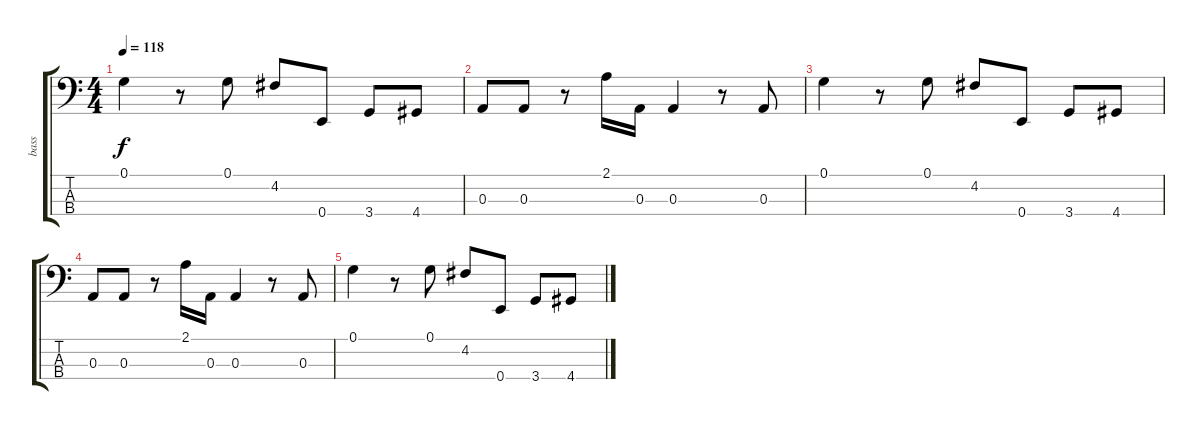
\track ("bass" "bass") {instrument electricbassfinger}
\staff {score tabs}
\tuning (G2 D2 A1 E1) {hide}
\ts (4 4)
\tempo 118
\clef f4
\ks c
0.1.4{dy f} r.8 0.1.8 4.2.8 0.4.8 3.4.8 4.4.8 |
0.3.8 0.3.8 r.8 2.1.16 0.3.16 0.3.4 r.8 0.3.8 |
0.1.4 r.8 0.1.8 4.2.8 0.4.8 3.4.8 4.4.8 |
0.3.8 0.3.8 r.8 2.1.16 0.3.16 0.3.4 r.8 0.3.8 |
0.1.4 r.8 0.1.8 4.2.8 0.4.8 3.4.8 4.4.8
